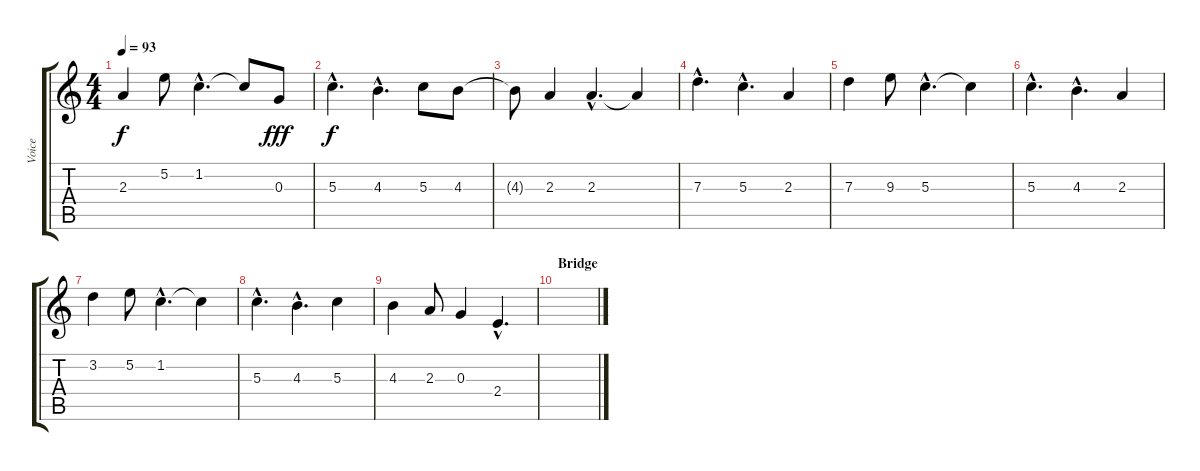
\track ("Voice" "Voice") {instrument contrabass}
\staff {score tabs}
\tuning (E4 B3 G3 D3 A2 E2) {hide}
\ts (4 4)
\tempo 93
\clef g2
\ks c
2.3{t}.4{dy f} 5.2.8 1.2{hac}.4{d} 1.2{t}.8 0.3.8{dy fff} |
5.3{hac}.4{d dy f} 4.3{hac}.4{d} 5.3.8 4.3.8 |
4.3{t}.8 2.3.4 2.3{hac}.4{d} 2.3{t}.4 |
7.3{hac}.4{d} 5.3{hac}.4{d} 2.3.4 |
7.3.4 9.3.8 5.3{hac}.4{d} 5.3{t}.4 |
5.3{hac}.4{d} 4.3{hac}.4{d} 2.3.4 |
3.2.4 5.2.8 1.2{hac}.4{d} 1.2{t}.4 |
5.3{hac}.4{d} 4.3{hac}.4{d} 5.3.4 |
4.3.4 2.3.8 0.3.4 2.4{hac}.4{d} |
\section ("" "Bridge")
